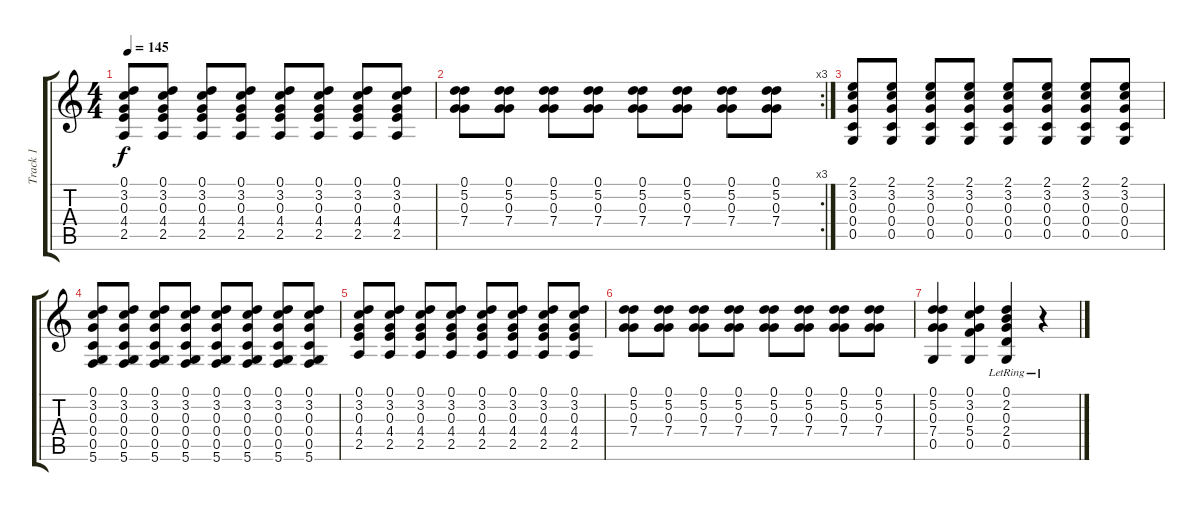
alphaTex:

\track ("Track 1" "Track 1") {instrument acousticguitarsteel}
\staff {score tabs}
\tuning (D4 A3 G3 C3 G2 C2) {hide}
\ts (4 4)
\tempo 145
\clef g2
\ks c
(0.1 3.2 0.3 4.4 2.5).8{dy f} (0.1 3.2 0.3 4.4 2.5).8 (0.1 3.2 0.3 4.4 2.5).8 (0.1 3.2 0.3 4.4 2.5).8 (0.1 3.2 0.3 4.4 2.5).8 (0.1 3.2 0.3 4.4 2.5).8 (0.1 3.2 0.3 4.4 2.5).8 (0.1 3.2 0.3 4.4 2.5).8 |
\rc 3
(0.1 5.2 0.3 7.4).8 (0.1 5.2 0.3 7.4).8 (0.1 5.2 0.3 7.4).8 (0.1 5.2 0.3 7.4).8 (0.1 5.2 0.3 7.4).8 (0.1 5.2 0.3 7.4).8 (0.1 5.2 0.3 7.4).8 (0.1 5.2 0.3 7.4).8 |
(2.1 3.2 0.3 0.4 0.5).8 (2.1 3.2 0.3 0.4 0.5).8 (2.1 3.2 0.3 0.4 0.5).8 (2.1 3.2 0.3 0.4 0.5).8 (2.1 3.2 0.3 0.4 0.5).8 (2.1 3.2 0.3 0.4 0.5).8 (2.1 3.2 0.3 0.4 0.5).8 (2.1 3.2 0.3 0.4 0.5).8 |
(0.1 3.2 0.3 0.4 0.5 5.6).8 (0.1 3.2 0.3 0.4 0.5 5.6).8 (0.1 3.2 0.3 0.4 0.5 5.6).8 (0.1 3.2 0.3 0.4 0.5 5.6).8 (0.1 3.2 0.3 0.4 0.5 5.6).8 (0.1 3.2 0.3 0.4 0.5 5.6).8 (0.1 3.2 0.3 0.4 0.5 5.6).8 (0.1 3.2 0.3 0.4 0.5 5.6).8 |
(0.1 3.2 0.3 4.4 2.5).8 (0.1 3.2 0.3 4.4 2.5).8 (0.1 3.2 0.3 4.4 2.5).8 (0.1 3.2 0.3 4.4 2.5).8 (0.1 3.2 0.3 4.4 2.5).8 (0.1 3.2 0.3 4.4 2.5).8 (0.1 3.2 0.3 4.4 2.5).8 (0.1 3.2 0.3 4.4 2.5).8 |
(0.1 5.2 0.3 7.4).8 (0.1 5.2 0.3 7.4).8 (0.1 5.2 0.3 7.4).8 (0.1 5.2 0.3 7.4).8 (0.1 5.2 0.3 7.4).8 (0.1 5.2 0.3 7.4).8 (0.1 5.2 0.3 7.4).8 (0.1 5.2 0.3 7.4).8 |
(0.1 5.2 0.3 7.4 0.5).4 (0.1 3.2 0.3 5.4 0.5).4 (0.1{lr} 2.2{lr} 0.3{lr} 2.4{lr} 0.5{lr}).4 r.4
